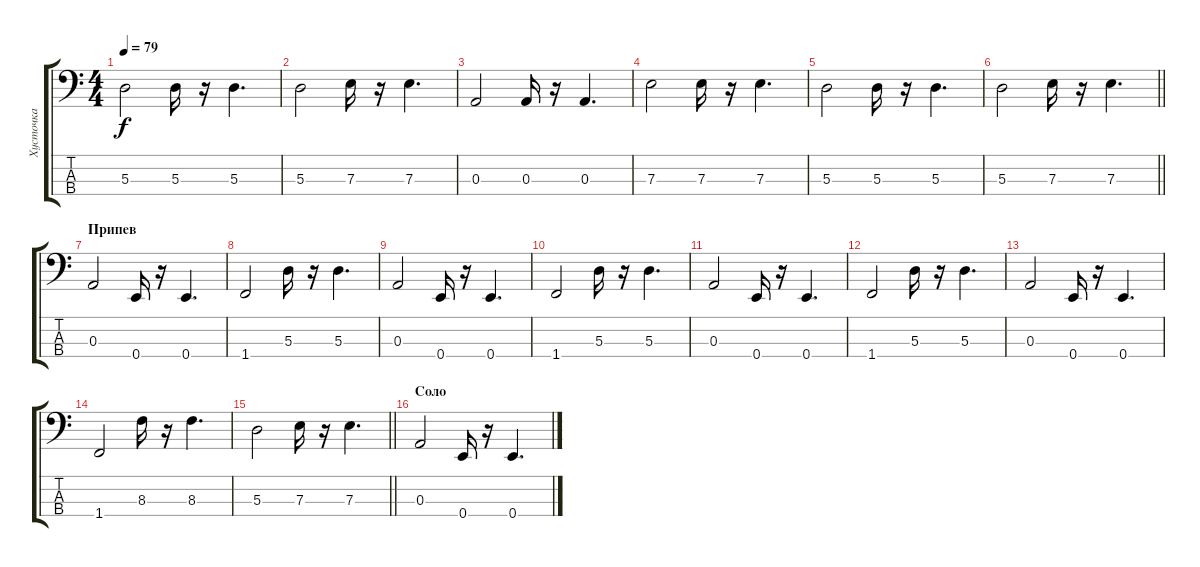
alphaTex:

\track ("Хусточка" "Хусточка") {instrument electricbassfinger}
\staff {score tabs}
\tuning (G2 D2 A1 E1) {hide}
\ts (4 4)
\tempo 79
\clef f4
\ks c
5.3.2{dy f} 5.3.16 r.16 5.3.4{d} |
5.3.2 7.3.16 r.16 7.3.4{d} |
0.3.2 0.3.16 r.16 0.3.4{d} |
7.3.2 7.3.16 r.16 7.3.4{d} |
5.3.2 5.3.16 r.16 5.3.4{d} |
\barLineRight lightlight
5.3.2 7.3.16 r.16 7.3.4{d} |
\section ("" "Припев")
0.3.2 0.4.16 r.16 0.4.4{d} |
1.4.2 5.3.16 r.16 5.3.4{d} |
0.3.2 0.4.16 r.16 0.4.4{d} |
1.4.2 5.3.16 r.16 5.3.4{d} |
0.3.2 0.4.16 r.16 0.4.4{d} |
1.4.2 5.3.16 r.16 5.3.4{d} |
0.3.2 0.4.16 r.16 0.4.4{d} |
1.4.2 8.3.16 r.16 8.3.4{d} |
\barLineRight lightlight
5.3.2 7.3.16 r.16 7.3.4{d} |
\section ("" "Соло")
0.3.2 0.4.16 r.16 0.4.4{d}
